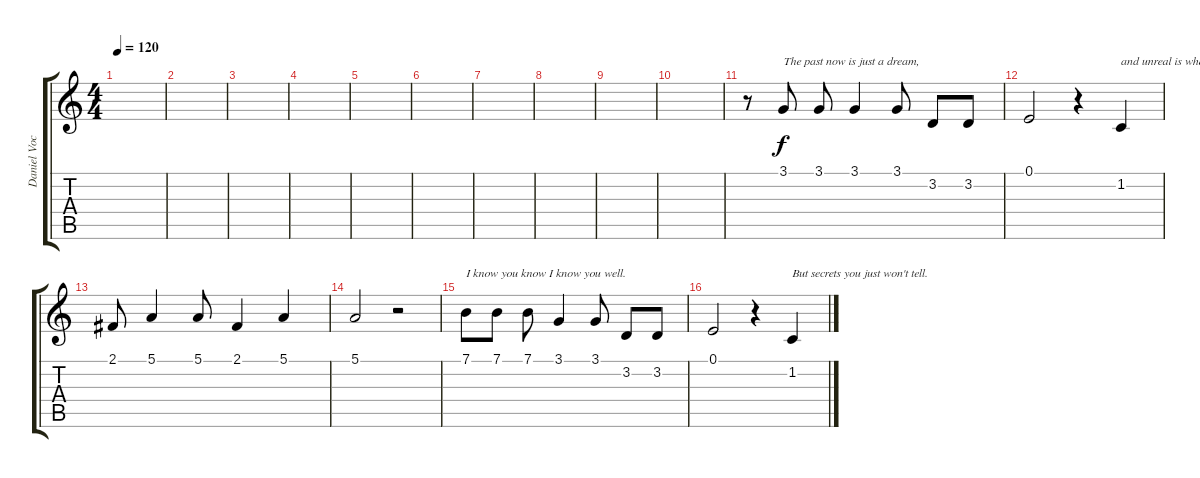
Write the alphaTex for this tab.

\track ("Daniel Vocals" "Daniel Voc") {instrument tenorsax}
\staff {score tabs}
\tuning (E4 B3 G3 D3 A2 E2) {hide}
\ts (4 4)
\tempo 120
\clef g2
\ks c
|
|
|
|
|
|
|
|
|
|
r.8 3.1.8{txt "The past now is just a dream,"} 3.1.8 3.1.4 3.1.8 3.2.8 3.2.8 |
0.1.2 r.4 1.2.4{txt "and unreal is what it seems."} |
2.1.8 5.1.4 5.1.8 2.1.4 5.1.4 |
5.1.2 r.2 |
7.1.8{txt "I know you know I know you well."} 7.1.8 7.1.8 3.1.4 3.1.8 3.2.8 3.2.8 |
0.1.2 r.4 1.2.4{txt "But secrets you just won't tell."}
